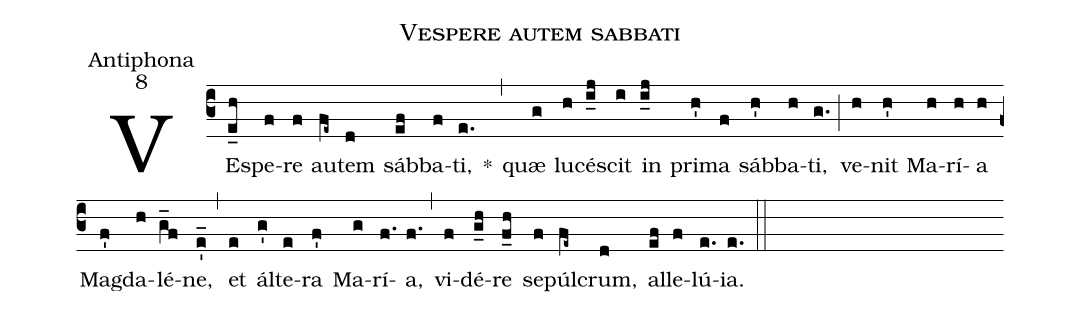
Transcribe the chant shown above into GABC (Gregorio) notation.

name:Vespere autem sabbati;
office-part:Antiphona;
mode:8;
%%
(c3) VEs(e_h)pe(f)re(f) au(fe~)tem(d) sáb(ef)ba(f)ti,(e.) *(,) quæ(g) lu(h)cé(i_j)scit(i) in(i_j) pri(h')ma(f) sáb(h')ba(h)ti,(g.) (;) ve(h)nit(h') Ma(h)rí(h)a(h) Mag(f')da(h)lé(g_f)ne,(e'_) (,) et(e) ál(g')te(e)ra(f') Ma(g)rí(f.)a,(f.) (,) vi(f)dé(g_h)re(f_h) se(f)púl(fe~)crum,(d) al(ef)le(f)lú(e.)ia.(e.) (::)
